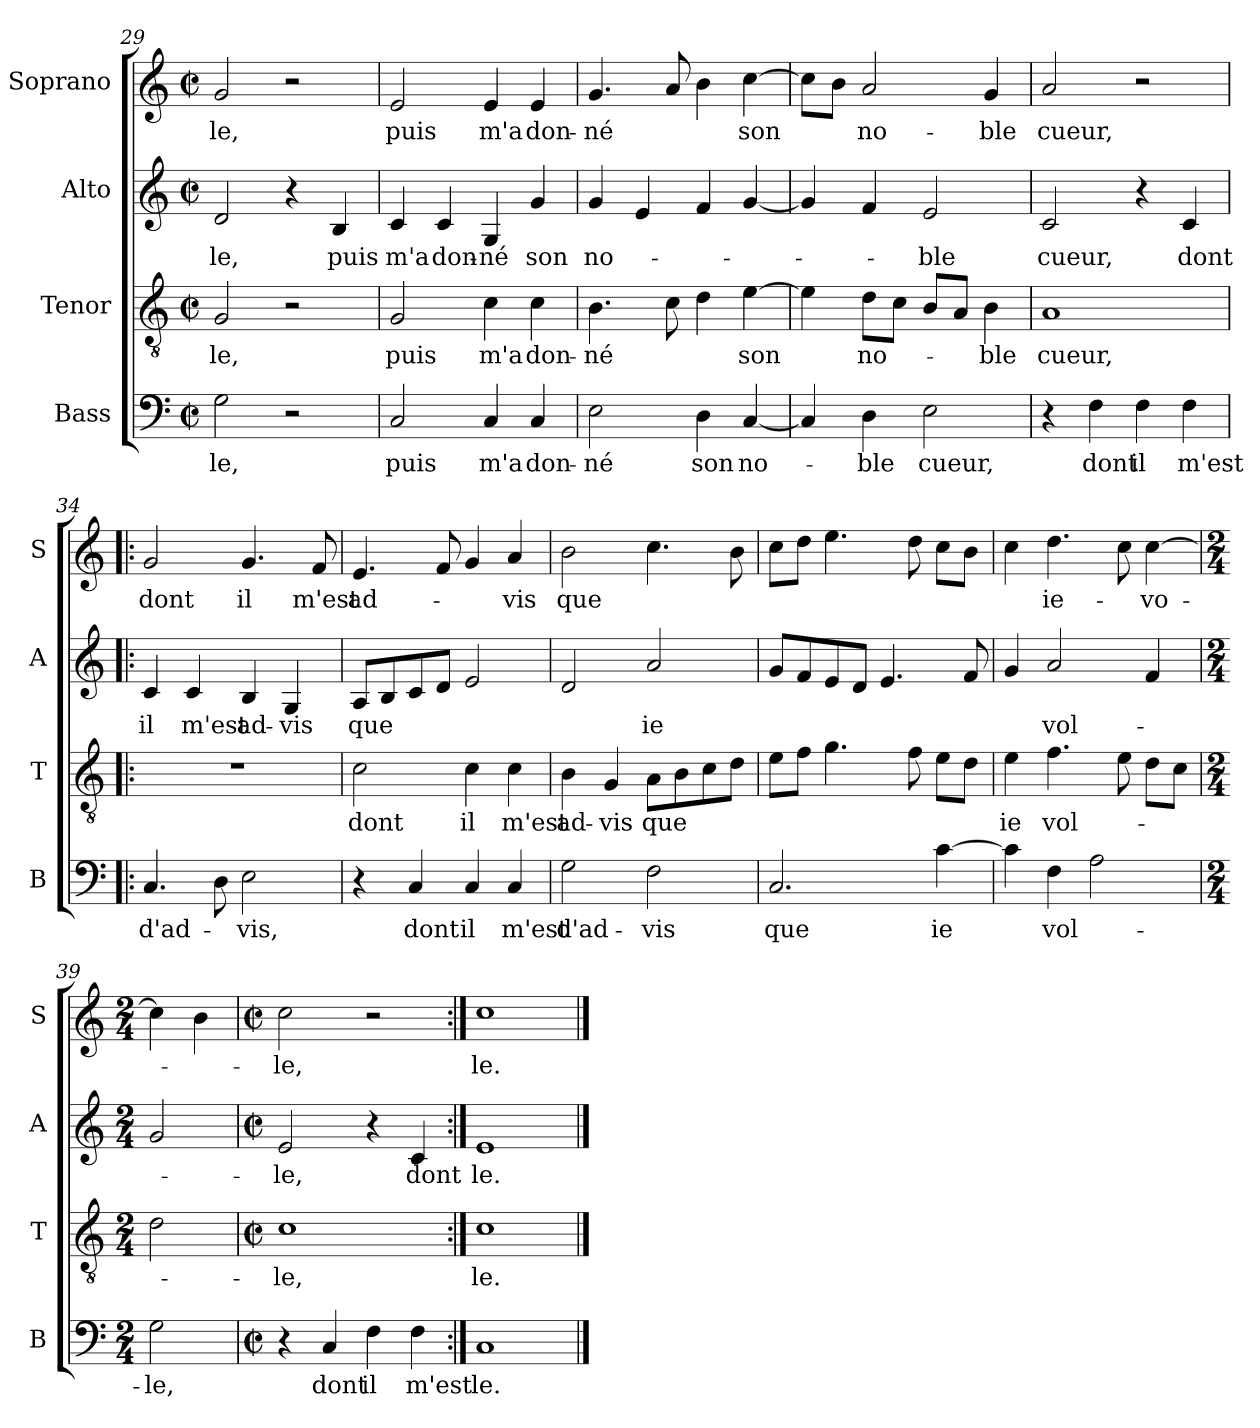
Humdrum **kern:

**kern	**text	**kern	**text	**kern	**text	**kern	**text
*part4	*part4	*part3	*part3	*part2	*part2	*part1	*part1
*staff4	*staff4	*staff3	*staff3	*staff2	*staff2	*staff1	*staff1
*I"Bass	*	*I"Tenor	*	*I"Alto	*	*I"Soprano	*
*I'B	*	*I'T	*	*I'A	*	*I'S	*
*clefF4	*	*clefGv2	*	*clefG2	*	*clefG2	*
*k[]	*	*k[]	*	*k[]	*	*k[]	*
*C:	*	*C:	*	*C:	*	*C:	*
*M2/2	*	*M2/2	*	*M2/2	*	*M2/2	*
*met(c|)	*	*met(c|)	*	*met(c|)	*	*met(c|)	*
=29	=29	=29	=29	=29	=29	=29	=29
!	!LO:LY:b	!	!LO:LY:b	!	!LO:LY:b	!	!LO:LY:b
2G\	-le,	2G/	-le,	2d/	-le,	2g/	-le,
2r	.	2r	.	4r	.	2r	.
!	!	!	!	!	!LO:LY:b	!	!
.	.	.	.	4B/	puis	.	.
=30	=30	=30	=30	=30	=30	=30	=30
!	!LO:LY:b	!	!LO:LY:b	!	!LO:LY:b	!	!LO:LY:b
2C/	puis	2G/	puis	4c/	m'a	2e/	puis
!	!	!	!	!	!LO:LY:b	!	!
.	.	.	.	4c/	don-	.	.
!	!LO:LY:b	!	!LO:LY:b	!	!LO:LY:b	!	!LO:LY:b
4C/	m'a	4c\	m'a	4G/	-né	4e/	m'a
!	!LO:LY:b	!	!LO:LY:b	!	!LO:LY:b	!	!LO:LY:b
4C/	don-	4c\	don-	4g/	son	4e/	don-
=31	=31	=31	=31	=31	=31	=31	=31
!	!LO:LY:b	!	!LO:LY:b	!	!LO:LY:b	!	!LO:LY:b
2E\	-né	4.B\	-né	4g/	no-	4.g/	-né
.	.	.	.	4e/	.	.	.
.	.	8c\	.	.	.	8a/	.
!	!LO:LY:b	!	!	!	!	!	!
4D\	son	4d\	.	4f/	.	4b\	.
!	!LO:LY:b	!	!LO:LY:b	!	!	!	!LO:LY:b
[4C/	no-	[4e\	son	[4g/	.	[4cc\	son
!!LO:LB:g=z
=32	=32	=32	=32	=32	=32	=32	=32
4C/]	.	4e\]	.	4g/]	.	8cc\L]	.
.	.	.	.	.	.	8b\J	.
!	!LO:LY:b	!	!LO:LY:b	!	!	!	!LO:LY:b
4D\	-ble	8d\L	no-	4f/	.	2a/	no-
.	.	8c\J	.	.	.	.	.
!	!LO:LY:b	!	!	!	!LO:LY:b	!	!
2E\	cueur,	8B/L	.	2e/	-ble	.	.
.	.	8A/J	.	.	.	.	.
!	!	!	!LO:LY:b	!	!	!	!LO:LY:b
.	.	4B\	-ble	.	.	4g/	-ble
=33	=33	=33	=33	=33	=33	=33	=33
!	!	!	!LO:LY:b	!	!LO:LY:b	!	!LO:LY:b
4r	.	1A	cueur,	2c/	cueur,	2a/	cueur,
!	!LO:LY:b	!	!	!	!	!	!
4F\	dont	.	.	.	.	.	.
!	!LO:LY:b	!	!	!	!	!	!
4F\	il	.	.	4r	.	2r	.
!	!LO:LY:b	!	!	!	!LO:LY:b	!	!
4F\	m'est	.	.	4c/	dont	.	.
=34!|:	=34!|:	=34!|:	=34!|:	=34!|:	=34!|:	=34!|:	=34!|:
!	!LO:LY:b	!	!	!	!LO:LY:b	!	!LO:LY:b
4.C/	d'ad-	1r	.	4c/	il	2g/	dont
!	!	!	!	!	!LO:LY:b	!	!
.	.	.	.	4c/	m'est	.	.
8D\	.	.	.	.	.	.	.
!	!LO:LY:b	!	!	!	!LO:LY:b	!	!LO:LY:b
2E\	-vis,	.	.	4B/	ad-	4.g/	il
!	!	!	!	!	!LO:LY:b	!	!
.	.	.	.	4G/	-vis	.	.
!	!	!	!	!	!	!	!LO:LY:b
.	.	.	.	.	.	8f/	m'est
=35	=35	=35	=35	=35	=35	=35	=35
!	!	!	!LO:LY:b	!	!LO:LY:b	!	!LO:LY:b
4r	.	2c\	dont	8A/L	que	4.e/	ad-
.	.	.	.	8B/	.	.	.
!	!LO:LY:b	!	!	!	!	!	!
4C/	dont	.	.	8c/	.	.	.
.	.	.	.	8d/J	.	8f/	.
!	!LO:LY:b	!	!LO:LY:b	!	!	!	!
4C/	il	4c\	il	2e/	.	4g/	.
!	!LO:LY:b	!	!LO:LY:b	!	!	!	!LO:LY:b
4C/	m'est	4c\	m'est	.	.	4a/	-vis
=36	=36	=36	=36	=36	=36	=36	=36
!	!LO:LY:b	!	!LO:LY:b	!	!	!	!LO:LY:b
2G\	d'ad-	4B\	ad-	2d/	.	2b\	que
!	!	!	!LO:LY:b	!	!	!	!
.	.	4G/	-vis	.	.	.	.
!	!LO:LY:b	!	!LO:LY:b	!	!LO:LY:b	!	!
2F\	-vis	8A\L	que	2a/	ie	4.cc\	.
.	.	8B\	.	.	.	.	.
.	.	8c\	.	.	.	.	.
.	.	8d\J	.	.	.	8b\	.
!!LO:LB:g=z
=37	=37	=37	=37	=37	=37	=37	=37
!	!LO:LY:b	!	!	!	!	!	!
2.C/	que	8e\L	.	8g/L	.	8cc\L	.
.	.	8f\J	.	8f/	.	8dd\J	.
.	.	4.g\	.	8e/	.	4.ee\	.
.	.	.	.	8d/J	.	.	.
.	.	.	.	4.e/	.	.	.
.	.	8f\	.	.	.	8dd\	.
!	!LO:LY:b	!	!	!	!	!	!
[4c\	ie	8e\L	.	.	.	8cc\L	.
.	.	8d\J	.	8f/	.	8b\J	.
=38	=38	=38	=38	=38	=38	=38	=38
!	!	!	!LO:LY:b	!	!	!	!
4c\]	.	4e\	ie	4g/	.	4cc\	.
!	!LO:LY:b	!	!LO:LY:b	!	!LO:LY:b	!	!LO:LY:b
4F\	vol-	4.f\	vol-	2a/	vol-	4.dd\	ie-
2A\	.	.	.	.	.	.	.
.	.	8e\	.	.	.	8cc\	.
!	!	!	!	!	!	!	!LO:LY:b
.	.	8d\L	.	4f/	.	[4cc\	-vo-
.	.	8c\J	.	.	.	.	.
=39	=39	=39	=39	=39	=39	=39	=39
*M2/4	*	*M2/4	*	*M2/4	*	*M2/4	*
!	!LO:LY:b	!	!	!	!	!	!
2G\	-le,	2d\	.	2g/	.	4cc\]	.
.	.	.	.	.	.	4b\	.
=40	=40	=40	=40	=40	=40	=40	=40
*M2/2	*	*M2/2	*	*M2/2	*	*M2/2	*
*met(c|)	*	*met(c|)	*	*met(c|)	*	*met(c|)	*
!	!	!	!LO:LY:b	!	!LO:LY:b	!	!LO:LY:b
4r	.	1c	-le,	2e/	-le,	2cc\	-le,
!	!LO:LY:b	!	!	!	!	!	!
4C/	dont	.	.	.	.	.	.
!	!LO:LY:b	!	!	!	!	!	!
4F\	il	.	.	4r	.	2r	.
!	!LO:LY:b	!	!	!	!LO:LY:b	!	!
4F\	m'est	.	.	4c/	dont	.	.
=41:|!	=41:|!	=41:|!	=41:|!	=41:|!	=41:|!	=41:|!	=41:|!
!	!LO:LY:b	!	!LO:LY:b	!	!LO:LY:b	!	!LO:LY:b
1C	le.	1c	le.	1e	le.	1cc	le.
==	==	==	==	==	==	==	==
*-	*-	*-	*-	*-	*-	*-	*-
